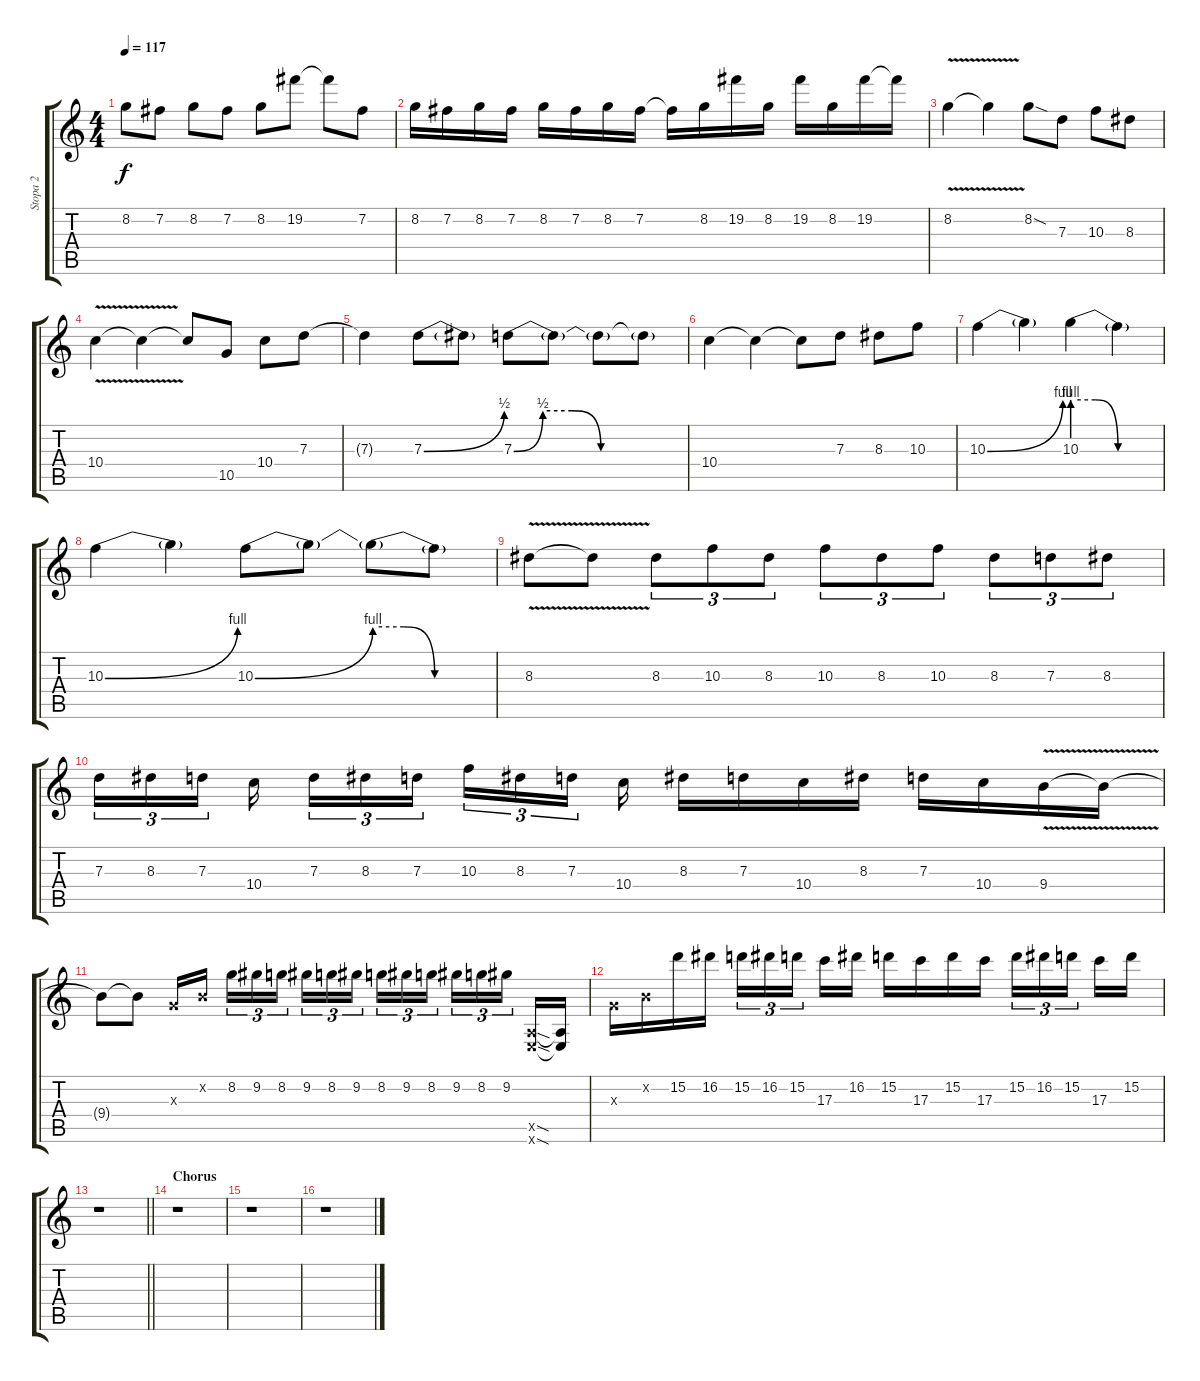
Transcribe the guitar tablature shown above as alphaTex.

\track ("Stopa 2" "Stopa 2") {instrument distortionguitar}
\staff {score tabs}
\tuning (E4 B3 G3 D3 A2 E2) {hide}
\ts (4 4)
\tempo 117
\clef g2
\ks c
8.2.8{dy f} 7.2.8 8.2.8 7.2.8 8.2.8 19.2.8 19.2{t}.8 7.2.8 |
8.2.16 7.2.16 8.2.16 7.2.16 8.2.16 7.2.16 8.2.16 7.2.16 7.2{t}.16 8.2.16 19.2.16 8.2.16 19.2.16 8.2.16 19.2.16 19.2{t}.16 |
8.2{v}.4 8.2{t}.4 8.2{sod}.8 7.3.8 10.3.8 8.3.8 |
10.4{v}.4 10.4{t}.4 10.4{t}.8 10.5.8 10.4.8 7.3.8 |
7.3{t}.4 7.3{be (bend 0 0 60 2)}.8 7.3{t}.8 7.3{be (custom 0 0 10 2 20 2 30 0 60 0)}.8 7.3{t}.8 7.3{t}.8 7.3{t}.8 |
10.4.4 10.4{t}.4 10.4{t}.8 7.3.8 8.3.8 10.3.8 |
10.3{be (bend 0 0 60 4)}.4 10.3{t}.4 10.3{be (custom 0 4 15 4 30 0 60 0)}.4 10.3{t}.4 |
10.3{be (bend 0 0 60 4)}.4 10.3{t}.4 10.3{be (bend 0 0 60 4)}.8 10.3{t}.8 10.3{be (custom 0 4 15 4 30 0 60 0) t}.8 10.3{t}.8 |
8.3{v}.8 8.3{t}.8 8.3.8{tu (3 2)} 10.3.8{tu (3 2)} 8.3.8{tu (3 2)} 10.3.8{tu (3 2)} 8.3.8{tu (3 2)} 10.3.8{tu (3 2)} 8.3.8{tu (3 2)} 7.3.8{tu (3 2)} 8.3.8{tu (3 2)} |
7.3.16{tu (3 2)} 8.3.16{tu (3 2)} 7.3.16{tu (3 2) beam splitsecondary} 10.4.16{beam splitsecondary} 7.3.16{tu (3 2)} 8.3.16{tu (3 2)} 7.3.16{tu (3 2) beam splitsecondary} 10.3.16{tu (3 2)} 8.3.16{tu (3 2)} 7.3.16{tu (3 2) beam splitsecondary} 10.4.16 8.3.16 7.3.16 10.4.16 8.3.16 7.3.16 10.4.16 9.4{v}.16 9.4{t}.16 |
9.4{t}.8 9.4{t}.8 0.3{x}.16 0.2{x}.16{beam splitsecondary} 8.2.16{tu (3 2)} 9.2.16{tu (3 2)} 8.2.16{tu (3 2)} 9.2.16{tu (3 2)} 8.2.16{tu (3 2)} 9.2.16{tu (3 2) beam splitsecondary} 8.2.16{tu (3 2)} 9.2.16{tu (3 2)} 8.2.16{tu (3 2)} 9.2.16{tu (3 2)} 8.2.16{tu (3 2)} 9.2.16{tu (3 2) beam splitsecondary} (0.5{sod x} 0.6{sod x}).16 (0.5{t} 0.6{t}).16 |
0.3{x}.16 0.2{x}.16 15.2.16 16.2.16 15.2.16{tu (3 2)} 16.2.16{tu (3 2)} 15.2.16{tu (3 2) beam splitsecondary} 17.3.16 16.2.16 15.2.16 17.3.16 15.2.16 17.3.16 15.2.16{tu (3 2)} 16.2.16{tu (3 2)} 15.2.16{tu (3 2) beam splitsecondary} 17.3.16 15.2.16 |
\barLineRight lightlight
r.1 |
\section ("" "Chorus")
r.1 |
r.1 |
r.1
